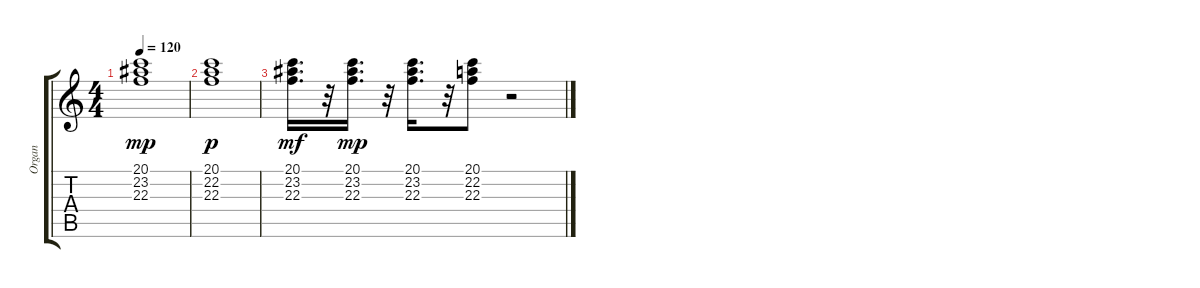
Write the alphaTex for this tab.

\track ("Organ" "Organ") {instrument drawbarorgan}
\staff {score tabs}
\tuning (E4 B3 G3 D3 A2 E2) {hide}
\ts (4 4)
\tempo 120
\clef g2
\ks c
(20.1 23.2 22.3).1{dy mp} |
(20.1 22.2 22.3).1{dy p} |
(20.1 23.2 22.3).16{d dy mf} r.32 (20.1 23.2 22.3).16{d dy mp} r.32 (20.1 23.2 22.3).16{d} r.32 (20.1 22.2 22.3).8 r.2
